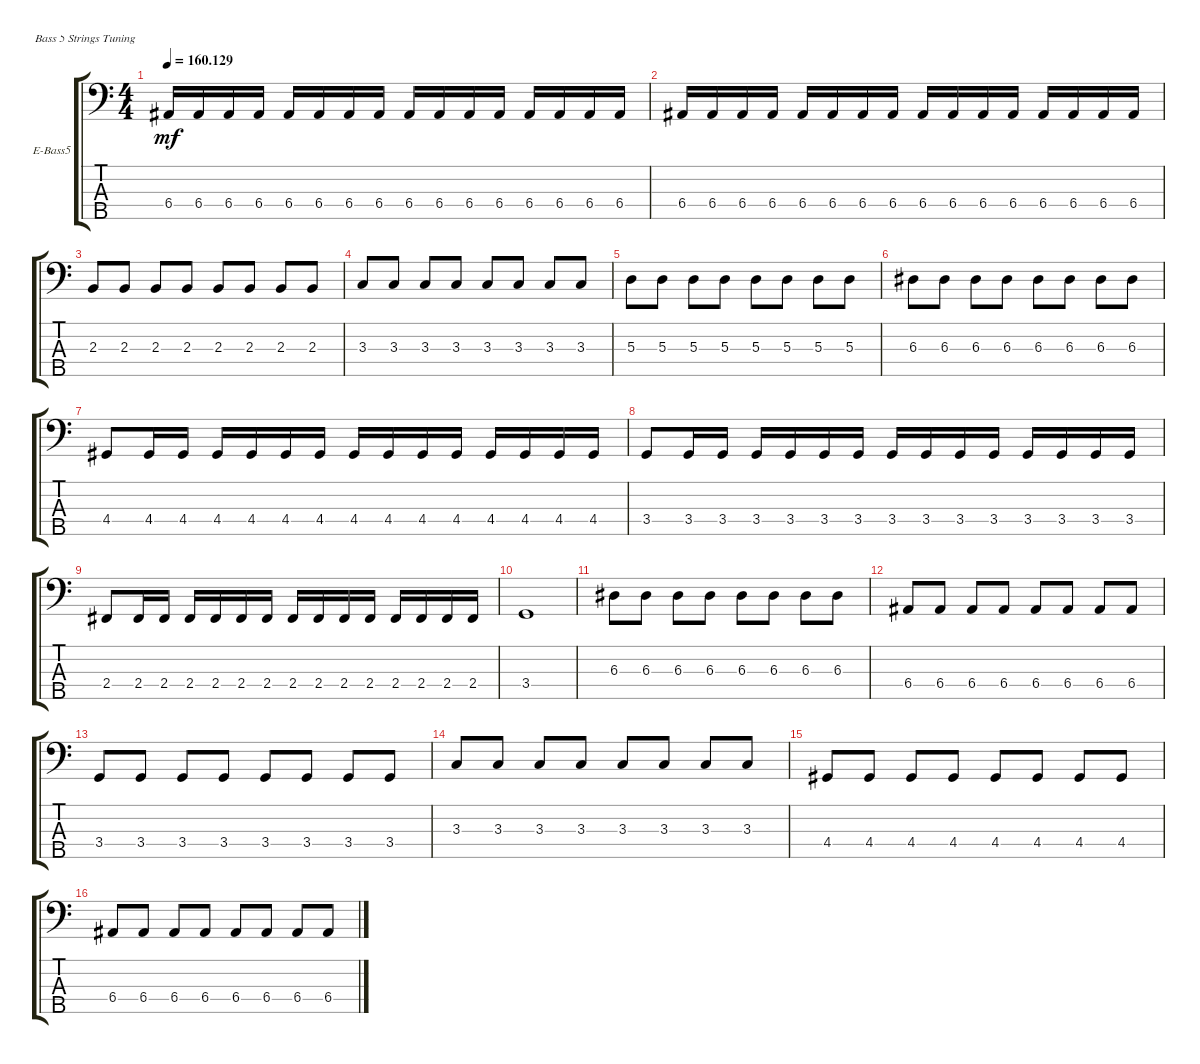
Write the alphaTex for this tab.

\defaultSystemsLayout 4
\bracketExtendMode groupsimilarinstruments
\firstSystemTrackNameOrientation horizontal
\otherSystemsTrackNameOrientation horizontal
\track ("Electric Bass" "E-Bass5") {instrument electricbassfinger}
\staff {score tabs}
\tuning (G2 D2 A1 E1 B0)
\ts (4 4)
\tempo
160.129
\accidentals auto
\clef f4
\ottava regular
\simile none
\ks c
6.4.16{dy mf} 6.4.16 6.4.16 6.4.16 6.4.16 6.4.16 6.4.16 6.4.16 6.4.16 6.4.16 6.4.16 6.4.16 6.4.16 6.4.16 6.4.16 6.4.16 |
6.4.16 6.4.16 6.4.16 6.4.16 6.4.16 6.4.16 6.4.16 6.4.16 6.4.16 6.4.16 6.4.16 6.4.16 6.4.16 6.4.16 6.4.16 6.4.16 |
2.3.8 2.3.8 2.3.8 2.3.8 2.3.8 2.3.8 2.3.8 2.3.8 |
3.3.8 3.3.8 3.3.8 3.3.8 3.3.8 3.3.8 3.3.8 3.3.8 |
5.3.8 5.3.8 5.3.8 5.3.8 5.3.8 5.3.8 5.3.8 5.3.8 |
6.3.8 6.3.8 6.3.8 6.3.8 6.3.8 6.3.8 6.3.8 6.3.8 |
4.4.8 4.4.16 4.4.16 4.4.16 4.4.16 4.4.16 4.4.16 4.4.16 4.4.16 4.4.16 4.4.16 4.4.16 4.4.16 4.4.16 4.4.16 |
3.4.8 3.4.16 3.4.16 3.4.16 3.4.16 3.4.16 3.4.16 3.4.16 3.4.16 3.4.16 3.4.16 3.4.16 3.4.16 3.4.16 3.4.16 |
2.4.8 2.4.16 2.4.16 2.4.16 2.4.16 2.4.16 2.4.16 2.4.16 2.4.16 2.4.16 2.4.16 2.4.16 2.4.16 2.4.16 2.4.16 |
3.4.1 |
6.3.8 6.3.8 6.3.8 6.3.8 6.3.8 6.3.8 6.3.8 6.3.8 |
6.4.8 6.4.8 6.4.8 6.4.8 6.4.8 6.4.8 6.4.8 6.4.8 |
3.4.8 3.4.8 3.4.8 3.4.8 3.4.8 3.4.8 3.4.8 3.4.8 |
3.3.8 3.3.8 3.3.8 3.3.8 3.3.8 3.3.8 3.3.8 3.3.8 |
4.4.8 4.4.8 4.4.8 4.4.8 4.4.8 4.4.8 4.4.8 4.4.8 |
6.4.8 6.4.8 6.4.8 6.4.8 6.4.8 6.4.8 6.4.8 6.4.8
